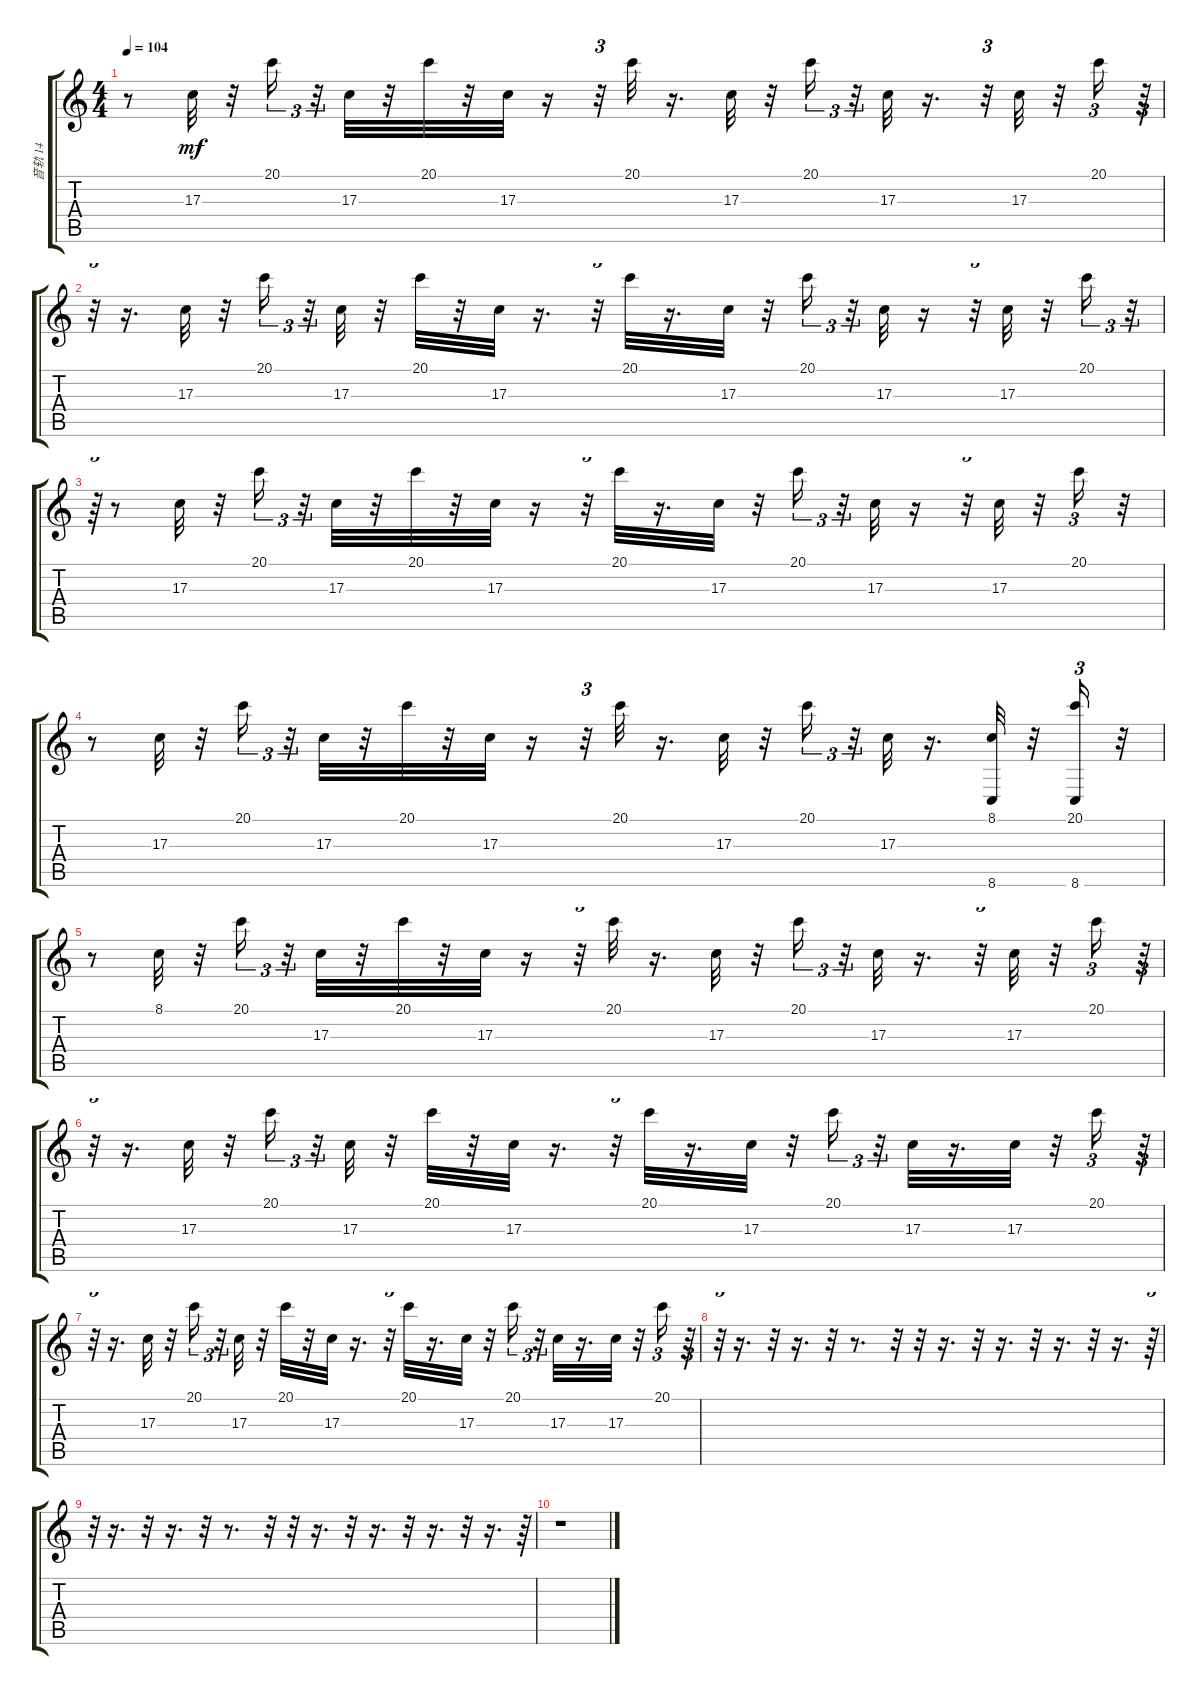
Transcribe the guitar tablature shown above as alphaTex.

\track ("音轨 14" "音轨 14") {instrument telephonering}
\staff {score tabs}
\tuning (E4 B3 G3 D3 A2 E2) {hide}
\ts (4 4)
\tempo 104
\clef g2
\ks c
r.8{dy mf} 17.3.32 r.32 20.1.16{tu (3 2)} r.32{tu (3 2)} 17.3.32 r.32 20.1.32 r.32 17.3.32 r.16 r.32{tu (3 2)} 20.1.32 r.16{d} 17.3.32 r.32 20.1.16{tu (3 2)} r.32{tu (3 2)} 17.3.32 r.16{d} r.32{tu (3 2)} 17.3.32 r.32 20.1.16{tu (3 2)} r.64{tu (3 2)} |
r.32{tu (3 2)} r.16{d} 17.3.32 r.32 20.1.16{tu (3 2)} r.32{tu (3 2)} 17.3.32 r.32 20.1.32 r.32 17.3.32 r.16{d} r.32{tu (3 2)} 20.1.32 r.16{d} 17.3.32 r.32 20.1.16{tu (3 2)} r.32{tu (3 2)} 17.3.32 r.16 r.32{tu (3 2)} 17.3.32 r.32 20.1.16{tu (3 2)} r.32{tu (3 2)} |
r.64{tu (3 2)} r.8 17.3.32 r.32 20.1.16{tu (3 2)} r.32{tu (3 2)} 17.3.32 r.32 20.1.32 r.32 17.3.32 r.16 r.32{tu (3 2)} 20.1.32 r.16{d} 17.3.32 r.32 20.1.16{tu (3 2)} r.32{tu (3 2)} 17.3.32 r.16 r.32{tu (3 2)} 17.3.32 r.32 20.1.16{tu (3 2)} r.32 |
r.8 17.3.32 r.32 20.1.16{tu (3 2)} r.32{tu (3 2)} 17.3.32 r.32 20.1.32 r.32 17.3.32 r.16 r.32{tu (3 2)} 20.1.32 r.16{d} 17.3.32 r.32 20.1.16{tu (3 2)} r.32{tu (3 2)} 17.3.32 r.16{d} (8.1 8.6).32 r.32 (20.1 8.6).16{tu (3 2)} r.32 |
r.8 8.1.32 r.32 20.1.16{tu (3 2)} r.32{tu (3 2)} 17.3.32 r.32 20.1.32 r.32 17.3.32 r.16 r.32{tu (3 2)} 20.1.32 r.16{d} 17.3.32 r.32 20.1.16{tu (3 2)} r.32{tu (3 2)} 17.3.32 r.16{d} r.32{tu (3 2)} 17.3.32 r.32 20.1.16{tu (3 2)} r.64{tu (3 2)} |
r.32{tu (3 2)} r.16{d} 17.3.32 r.32 20.1.16{tu (3 2)} r.32{tu (3 2)} 17.3.32 r.32 20.1.32 r.32 17.3.32 r.16{d} r.32{tu (3 2)} 20.1.32 r.16{d} 17.3.32 r.32 20.1.16{tu (3 2)} r.32{tu (3 2)} 17.3.32 r.16{d} 17.3.32 r.32 20.1.16{tu (3 2)} r.64{tu (3 2)} |
r.32{tu (3 2)} r.16{d} 17.3.32 r.32 20.1.16{tu (3 2)} r.32{tu (3 2)} 17.3.32 r.32 20.1.32 r.32 17.3.32 r.16{d} r.32{tu (3 2)} 20.1.32 r.16{d} 17.3.32 r.32 20.1.16{tu (3 2)} r.32{tu (3 2)} 17.3.32 r.16{d} 17.3.32 r.32 20.1.16{tu (3 2)} r.64{tu (3 2)} |
r.32{tu (3 2)} r.16{d} r.32 r.16{d} r.32 r.8{d} r.32 r.32 r.16{d} r.32 r.16{d} r.32 r.16{d} r.32 r.16{d} r.64{tu (3 2)} |
r.32{tu (3 2)} r.16{d} r.32 r.16{d} r.32 r.8{d} r.32 r.32 r.16{d} r.32 r.16{d} r.32 r.16{d} r.32 r.16{d} r.64{tu (3 2)} |
r.1
